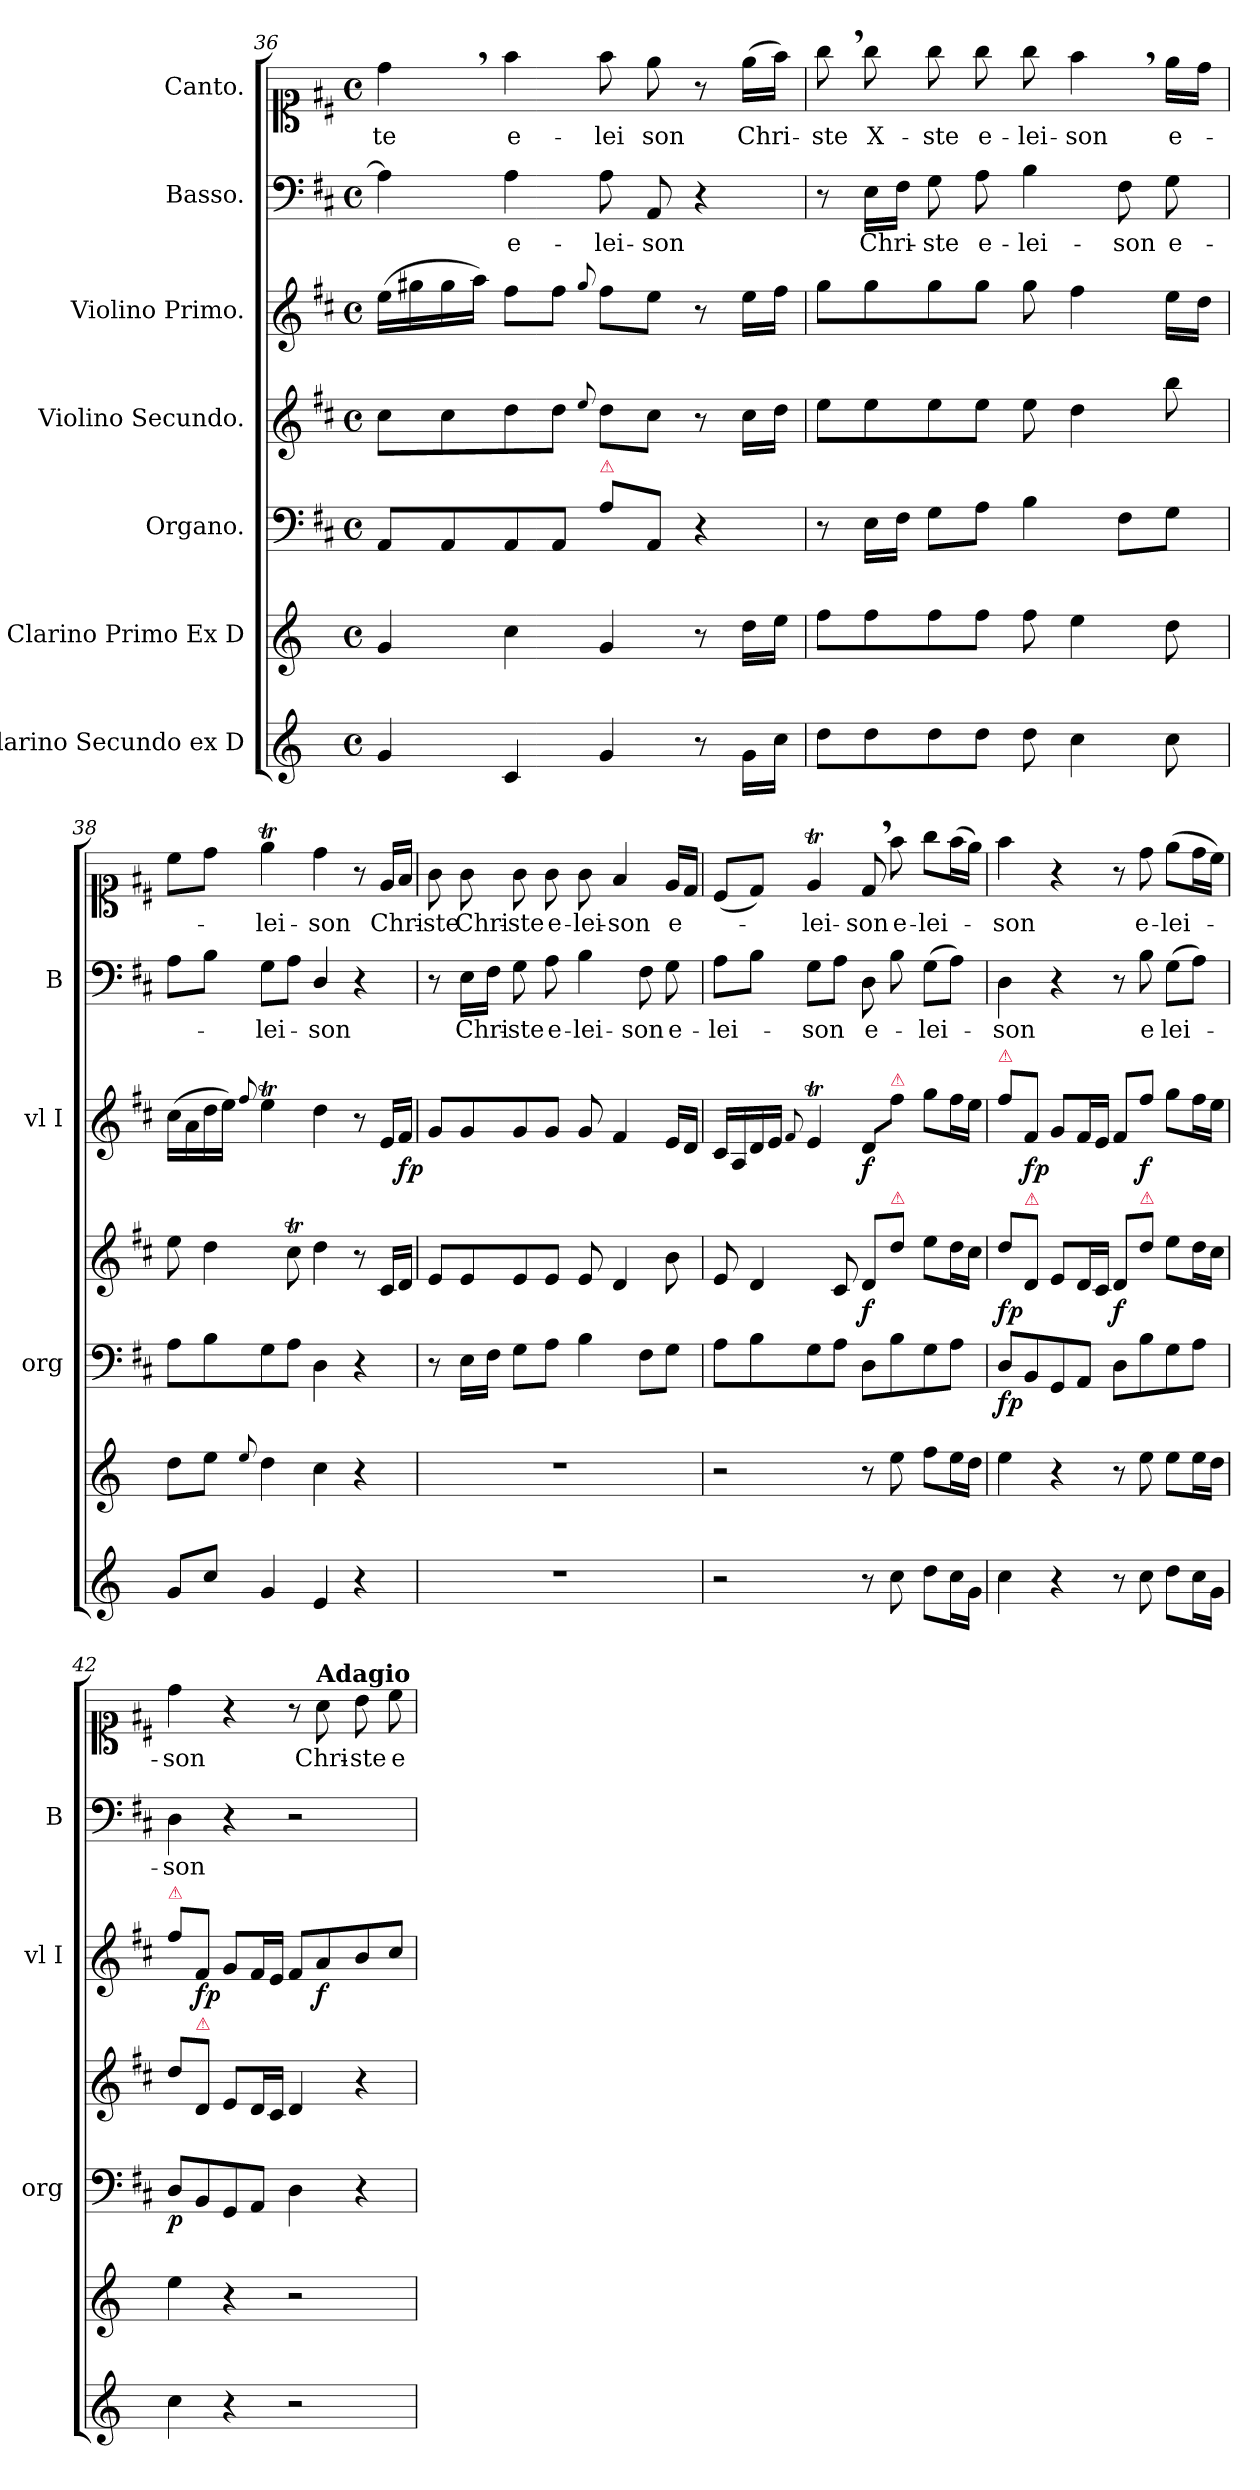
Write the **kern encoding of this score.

**kern	**kern	**kern	**dynam	**kern	**dynam	**kern	**dynam	**kern	**text	**kern	**text
*part7	*part6	*part5	*part5	*part4	*part4	*part3	*part3	*part2	*part2	*part1	*part1
*staff7	*staff6	*staff5	*staff5	*staff4	*staff4	*staff3	*staff3	*staff2	*staff2	*staff1	*staff1
*I"Clarino Secundo ex D	*I"Clarino Primo Ex D	*I"Organo.	*	*I"Violino Secundo.	*	*I"Violino Primo.	*	*I"Basso.	*	*I"Canto.	*
*	*	*I'org	*	*	*	*I'vl I	*	*I'B	*	*	*
*clefG2	*clefG2	*clefF4	*	*clefG2	*	*clefG2	*	*clefF4	*	*clefC1	*
*ITrd-1c-2	*ITrd-1c-2	*	*	*	*	*	*	*	*	*	*
*k[f#c#]	*k[f#c#]	*k[f#c#]	*	*k[f#c#]	*	*k[f#c#]	*	*k[f#c#]	*	*k[f#c#]	*
*M4/4	*M4/4	*M4/4	*	*M4/4	*	*M4/4	*	*M4/4	*	*M4/4	*
*met(c)	*met(c)	*met(c)	*	*met(c)	*	*met(c)	*	*met(c)	*	*met(c)	*
=36	=36	=36	=36	=36	=36	=36	=36	=36	=36	=36	=36
4a/	4a/	8AA/L	.	8cc#\L	.	(16ee\LL	.	4A\]	.	4dd,\	-te
.	.	.	.	.	.	16gg#X\	.	.	.	.	.
.	.	8AA/	.	8cc#\	.	16gg#\	.	.	.	.	.
.	.	.	.	.	.	16aa\JJ)	.	.	.	.	.
4d/	4dd\	8AA/	.	8dd\	.	8ff#\L	.	4A\	e-	4ff#\	e-
.	.	8AA/J	.	8dd\J	.	8ff#\J	.	.	.	.	.
.	.	.	.	8qqee/	.	8qqgg#/	.	.	.	.	.
!	!	!LO:TX:a:color=crimson:t=⚠	!	!	!	!	!	!	!	!	!
4a/	4a/	8A\L	.	8dd\L	.	8ff#\L	.	8A\	-lei-	8ff#\	-lei
.	.	8AA/J	.	8cc#\J	.	8ee\J	.	8AA/	-son	8ee\	son
8r	8r	4r	.	8r	.	8r	.	4r	.	8r	.
16a\LL	16ee\LL	.	.	16cc#\LL	.	16ee\LL	.	.	.	(16ee\LL	Chri-
16dd\JJ	16ff#\JJ	.	.	16dd\JJ	.	16ff#\JJ	.	.	.	16ff#\JJ)	.
=37	=37	=37	=37	=37	=37	=37	=37	=37	=37	=37	=37
8ee\L	8gg\L	8r	.	8ee\L	.	8gg\L	.	8r	.	8gg,\	-ste
8ee\	8gg\	16E\LL	.	8ee\	.	8gg\	.	16E\LL	Chri-	8gg\	X-
.	.	16F#\JJ	.	.	.	.	.	16F#\JJ	.	.	.
8ee\	8gg\	8G\L	.	8ee\	.	8gg\	.	8G\	-ste	8gg\	-ste
8ee\J	8gg\J	8A\J	.	8ee\J	.	8gg\J	.	8A\	e-	8gg\	e-
8ee\	8gg\	4B\	.	8ee\	.	8gg\	.	4B\	-lei-	8gg\	-lei-
4dd\	4ff#\	.	.	4dd\	.	4ff#\	.	.	.	4ff#,\	-son
.	.	8F#\L	.	.	.	.	.	8F#\	-son	.	.
8dd\	8ee\	8G\J	.	8bb\	.	16ee\LL	.	8G\	e-	16ee\LL	e-
.	.	.	.	.	.	16dd\JJ	.	.	.	16dd\JJ	.
=38	=38	=38	=38	=38	=38	=38	=38	=38	=38	=38	=38
8a/L	8ee\L	8A\L	.	8ee\	.	(16cc#\LL	.	8A\L	.	8cc#\L	.
.	.	.	.	.	.	16a\	.	.	.	.	.
8dd/J	8ff#\J	8B\	.	4dd\	.	16dd\	.	8B\J	.	8dd\J	.
.	.	.	.	.	.	16ee\JJ)	.	.	.	.	.
.	8qqff#/	.	.	.	.	8qqff#/	.	.	.	.	.
4a/	4ee\	8G\	.	.	.	4eeT\	.	8G\L	-lei-	4eeT\	-lei-
.	.	8A\J	.	8cc#t\	.	.	.	8A\J	.	.	.
4f#/	4dd\	4D\	.	4dd\	.	4dd\	.	4D/	-son	4dd\	-son
4r	4r	4r	.	8r	.	8r	.	4r	.	8r	.
.	.	.	.	16c#/LL	.	16e/LL	.	.	.	16e/LL	Chri-
.	.	.	.	16d/JJ	.	16f#/JJ	fp	.	.	16f#/JJ	.
=39	=39	=39	=39	=39	=39	=39	=39	=39	=39	=39	=39
1r	1r	8r	.	8e/L	.	8g/L	.	8r	.	8g\	-ste
!	!	!	!	!	!	!	!	!	!	!	!LO:LY:i
.	.	16E\LL	.	8e/	.	8g/	.	16E\LL	Chri-	8g\	Chri-
.	.	16F#\JJ	.	.	.	.	.	16F#\JJ	.	.	.
!	!	!	!	!	!	!	!	!	!	!	!LO:LY:i
.	.	8G\L	.	8e/	.	8g/	.	8G\	-ste	8g\	-ste
.	.	8A\J	.	8e/J	.	8g/J	.	8A\	e-	8g\	e-
.	.	4B\	.	8e/	.	8g/	.	4B\	-lei-	8g\	-lei-
.	.	.	.	4d/	.	4f#/	.	.	.	4f#/	-son
.	.	8F#\L	.	.	.	.	.	8F#\	-son	.	.
.	.	8G\J	.	8b\	.	16e/LL	.	8G\	e-	16e/LL	e-
.	.	.	.	.	.	16d/JJ	.	.	.	16d/JJ	.
=40	=40	=40	=40	=40	=40	=40	=40	=40	=40	=40	=40
2r	2r	8A\L	.	8e/	.	16c#/LL	.	8A\L	-lei-	(8c#/L	.
.	.	.	.	.	.	16A/	.	.	.	.	.
.	.	8B\	.	4d/	.	16d/	.	8B\J	.	8d/J)	.
.	.	.	.	.	.	16e/JJ	.	.	.	.	.
.	.	.	.	.	.	8qqf#/	.	.	.	.	.
.	.	8G\	.	.	.	4eT/	.	8G\L	-son	4eT/	-lei-
.	.	8A\J	.	8c#/	.	.	.	8A\J	.	.	.
!	!	!	!	!	!	!	!	!	!LO:LY:i	!	!
8r	8r	8D\L	.	8d/L	f	8d/L	f	8D\	e-	8d,/	-son
!	!	!	!	!	!	!LO:TX:a:color=crimson:t=⚠	!	!	!	!	!
!	!	!	!	!LO:TX:a:color=crimson:t=⚠	!	!	!	!	!	!	!
8dd\	8ff#\	8B\	.	8dd\J	.	8ff#\J	.	8B\	.	8ff#\	e-
!	!	!	!	!	!	!	!	!	!LO:LY:i	!	!
8ee\L	8gg\L	8G\	.	8ee\L	.	8gg\L	.	(8G\L	-lei-	8gg\L	-lei-
16dd\L	16ff#\L	8A\J	.	16dd\L	.	16ff#\L	.	8A\J)	.	(16ff#\L	.
16a\JJ	16ee\JJ	.	.	16cc#\JJ	.	16ee\JJ	.	.	.	16ee\JJ)	.
=41	=41	=41	=41	=41	=41	=41	=41	=41	=41	=41	=41
!	!	!	!	!	!	!LO:TX:a:color=crimson:t=⚠	!	!	!	!	!
!	!	!	!	!	!	!	!	!	!LO:LY:i	!	!
4dd\	4ff#\	8D/L	fp	8dd\L	fp	8ff#\L	.	4D\	-son	4ff#\	-son
!	!	!	!	!LO:TX:a:color=crimson:t=⚠	!	!	!	!	!	!	!
.	.	8BB/	.	8d/J	.	8f#/J	fp	.	.	.	.
4r	4r	8GG/	.	8e/L	.	8g/L	.	4r	.	4r	.
.	.	8AA/J	.	16d/L	.	16f#/L	.	.	.	.	.
.	.	.	.	16c#/JJ	.	16e/JJ	.	.	.	.	.
!	!	!	!LO:DY:b	!	!	!	!	!	!	!	!
8r	8r	8D\L	for	8d/L	f	8f#/L	.	8r	.	8r	.
!	!	!	!	!LO:TX:a:color=crimson:t=⚠	!	!	!	!	!	!	!
!	!	!	!	!	!	!	!	!	!LO:LY:i	!	!
8dd\	8ff#\	8B\	.	8dd\J	.	8ff#\J	f	8B\	e	8dd\	e-
!	!	!	!	!	!	!	!	!	!LO:LY:i	!	!
8ee\L	8ff#\L	8G\	.	8ee\L	.	8gg\L	.	(8G\L	lei-	(8ee\L	-lei-
16dd\L	16ff#\L	8A\J	.	16dd\L	.	16ff#\L	.	8A\J)	.	16dd\L	.
16a\JJ	16ee\JJ	.	.	16cc#\JJ	.	16ee\JJ	.	.	.	16cc#\JJ)	.
=42	=42	=42	=42	=42	=42	=42	=42	=42	=42	=42	=42
!	!	!	!	!	!	!LO:TX:a:color=crimson:t=⚠	!	!	!	!	!
!	!	!	!	!	!	!	!	!	!LO:LY:i	!	!
4dd\	4ff#\	8D/L	p	8dd\L	.	8ff#\L	.	4D\	-son	4dd\	-son
!	!	!	!	!LO:TX:a:color=crimson:t=⚠	!	!	!	!	!	!	!
.	.	8BB/	.	8d/J	.	8f#/J	fp	.	.	.	.
4r	4r	8GG/	.	8e/L	.	8g/L	.	4r	.	4r	.
.	.	8AA/J	.	16d/L	.	16f#/L	.	.	.	.	.
.	.	.	.	16c#/JJ	.	16e/JJ	.	.	.	.	.
2r	2r	4D\	.	4d/	.	8f#/L	.	2r	.	8r	.
!	!	!	!	!	!	!	!	!	!	!LO:TX:a:B:t=Adagio	!
.	.	.	.	.	.	8a/	f	.	.	8a\	Chri-
.	.	4r	.	4r	.	8b/	.	.	.	8b\	-ste
.	.	.	.	.	.	8cc#/J	.	.	.	8cc#\	e-
=	=	=	=	=	=	=	=	=	=	=	=
*-	*-	*-	*-	*-	*-	*-	*-	*-	*-	*-	*-
